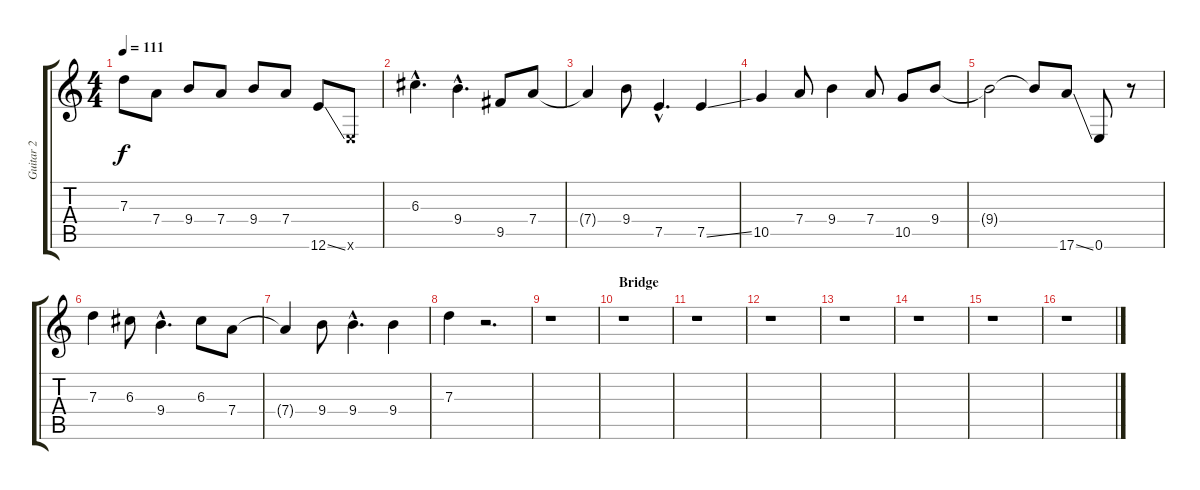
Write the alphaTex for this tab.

\track ("Guitar 2" "Guitar 2") {instrument distortionguitar}
\staff {score tabs}
\tuning (E4 B3 G3 D3 A2 E2) {hide}
\ts (4 4)
\tempo 111
\clef g2
\ks c
7.3{t}.8{dy f} 7.4.8 9.4.8 7.4.8 9.4.8 7.4.8 12.6{ss}.8 0.6{x}.8 |
6.3{hac}.4{d} 9.4{hac}.4{d} 9.5.8 7.4.8 |
7.4{t}.4 9.4.8 7.5{hac}.4{d} 7.5{ss}.4 |
10.5.4 7.4.8 9.4.4 7.4.8 10.5.8 9.4.8 |
9.4{t}.2 9.4{t}.8 17.6{ss}.8 0.6.8 r.8 |
7.3.4 6.3.8 9.4{hac}.4{d} 6.3.8 7.4.8 |
7.4{t}.4 9.4.8 9.4{hac}.4{d} 9.4.4 |
7.3.4 r.2{d} |
r.1 |
\section ("" "Bridge")
r.1 |
r.1 |
r.1 |
r.1 |
r.1 |
r.1 |
r.1
